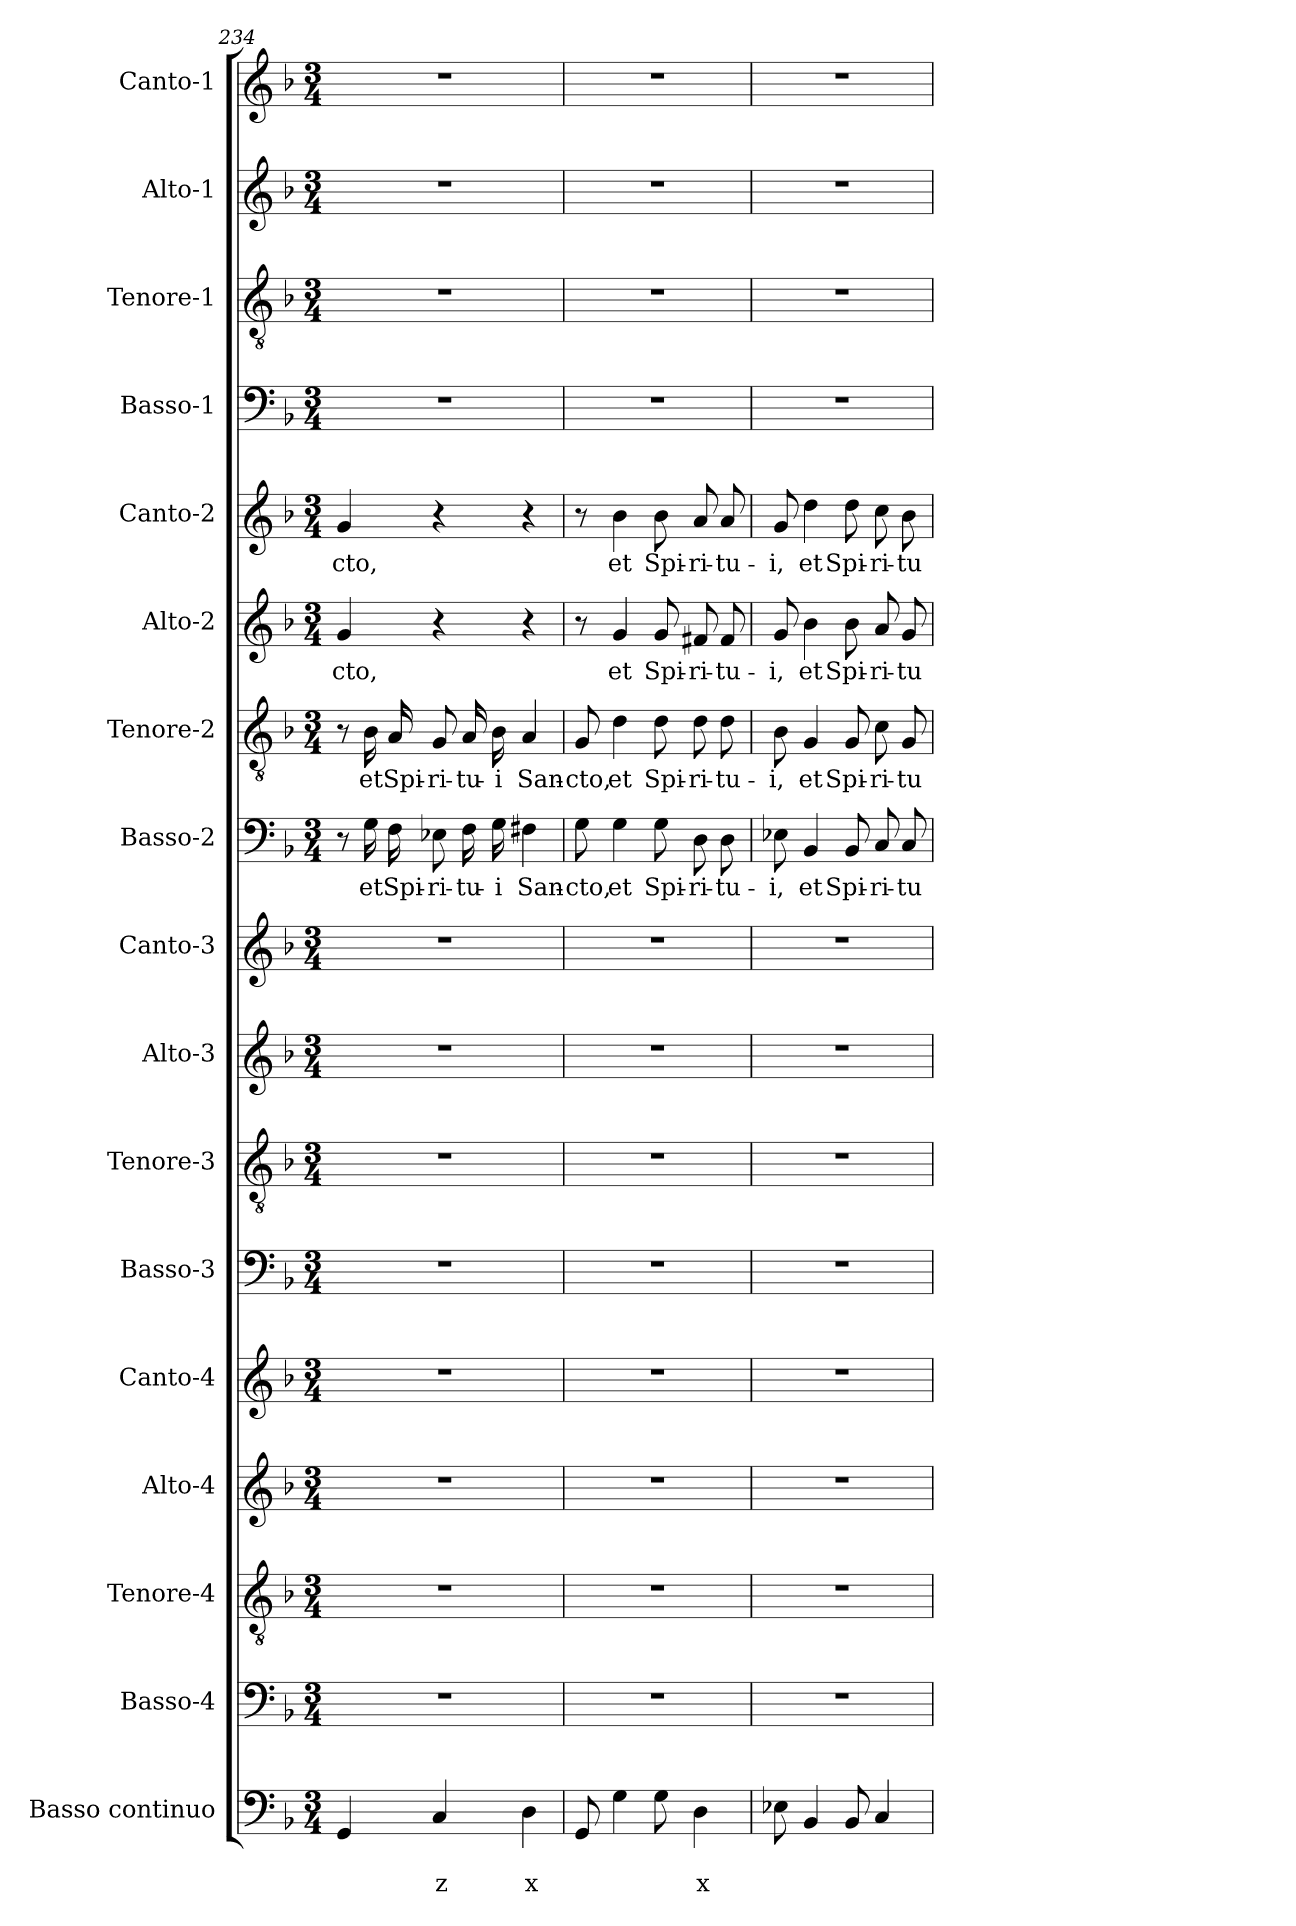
**kern	**text	**text	**kern	**kern	**kern	**kern	**kern	**kern	**kern	**kern	**kern	**text	**kern	**text	**kern	**text	**kern	**text	**kern	**kern	**kern	**kern
*part17	*part17	*part17	*part16	*part15	*part14	*part13	*part12	*part11	*part10	*part9	*part8	*part8	*part7	*part7	*part6	*part6	*part5	*part5	*part4	*part3	*part2	*part1
*staff17	*staff17	*staff17	*staff16	*staff15	*staff14	*staff13	*staff12	*staff11	*staff10	*staff9	*staff8	*staff8	*staff7	*staff7	*staff6	*staff6	*staff5	*staff5	*staff4	*staff3	*staff2	*staff1
*I"Basso continuo	*	*	*I"Basso-4	*I"Tenore-4	*I"Alto-4	*I"Canto-4	*I"Basso-3	*I"Tenore-3	*I"Alto-3	*I"Canto-3	*I"Basso-2	*	*I"Tenore-2	*	*I"Alto-2	*	*I"Canto-2	*	*I"Basso-1	*I"Tenore-1	*I"Alto-1	*I"Canto-1
*I'BC	*	*	*I'B4	*I'T4	*I'A4	*I'C4	*I'B3	*I'T3	*I'A3	*I'C3	*I'B2	*	*I'T2	*	*I'A2	*	*I'C2	*	*I'B1	*I'T1	*I'A1	*I'C1
*clefF4	*	*	*clefF4	*clefGv2	*clefG2	*clefG2	*clefF4	*clefGv2	*clefG2	*clefG2	*clefF4	*	*clefGv2	*	*clefG2	*	*clefG2	*	*clefF4	*clefGv2	*clefG2	*clefG2
*k[b-]	*	*	*k[b-]	*k[b-]	*k[b-]	*k[b-]	*k[b-]	*k[b-]	*k[b-]	*k[b-]	*k[b-]	*	*k[b-]	*	*k[b-]	*	*k[b-]	*	*k[b-]	*k[b-]	*k[b-]	*k[b-]
*F:	*	*	*F:	*F:	*F:	*F:	*F:	*F:	*F:	*F:	*F:	*	*F:	*	*F:	*	*F:	*	*F:	*F:	*F:	*F:
*M3/4	*	*	*M3/4	*M3/4	*M3/4	*M3/4	*M3/4	*M3/4	*M3/4	*M3/4	*M3/4	*	*M3/4	*	*M3/4	*	*M3/4	*	*M3/4	*M3/4	*M3/4	*M3/4
=234	=234	=234	=234	=234	=234	=234	=234	=234	=234	=234	=234	=234	=234	=234	=234	=234	=234	=234	=234	=234	=234	=234
!	!	!	!	!	!	!	!	!	!	!	!	!	!	!	!	!LO:LY:b	!	!	!	!	!	!
!	!	!	!	!	!	!	!	!	!	!	!	!	!	!	!	!	!	!LO:LY:b	!	!	!	!
4GG/	.	.	2.r	2.r	2.r	2.r	2.r	2.r	2.r	2.r	8r	.	8r	.	4g/	-cto,	4g/	-cto,	2.r	2.r	2.r	2.r
!	!	!	!	!	!	!	!	!	!	!	!	!LO:LY:b	!	!	!	!	!	!	!	!	!	!
!	!	!	!	!	!	!	!	!	!	!	!	!	!	!LO:LY:b	!	!	!	!	!	!	!	!
.	.	.	.	.	.	.	.	.	.	.	16G\	et	16B-\	et	.	.	.	.	.	.	.	.
!	!	!	!	!	!	!	!	!	!	!	!	!LO:LY:b	!	!	!	!	!	!	!	!	!	!
!	!	!	!	!	!	!	!	!	!	!	!	!	!	!LO:LY:b	!	!	!	!	!	!	!	!
.	.	.	.	.	.	.	.	.	.	.	16F\	Spi-	16A/	Spi-	.	.	.	.	.	.	.	.
!	!	!LO:LY:b	!	!	!	!	!	!	!	!	!	!	!	!	!	!	!	!	!	!	!	!
!	!	!	!	!	!	!	!	!	!	!	!	!LO:LY:b	!	!	!	!	!	!	!	!	!	!
!	!	!	!	!	!	!	!	!	!	!	!	!	!	!LO:LY:b	!	!	!	!	!	!	!	!
4C/	.	z	.	.	.	.	.	.	.	.	8E-X\	-ri-	8G/	-ri-	4r	.	4r	.	.	.	.	.
!	!	!	!	!	!	!	!	!	!	!	!	!LO:LY:b	!	!	!	!	!	!	!	!	!	!
!	!	!	!	!	!	!	!	!	!	!	!	!	!	!LO:LY:b	!	!	!	!	!	!	!	!
.	.	.	.	.	.	.	.	.	.	.	16F\	-tu-	16A/	-tu-	.	.	.	.	.	.	.	.
!	!	!	!	!	!	!	!	!	!	!	!	!LO:LY:b	!	!	!	!	!	!	!	!	!	!
!	!	!	!	!	!	!	!	!	!	!	!	!	!	!LO:LY:b	!	!	!	!	!	!	!	!
.	.	.	.	.	.	.	.	.	.	.	16G\	-i	16B-\	-i	.	.	.	.	.	.	.	.
!	!	!LO:LY:b	!	!	!	!	!	!	!	!	!	!	!	!	!	!	!	!	!	!	!	!
!	!	!	!	!	!	!	!	!	!	!	!	!LO:LY:b	!	!	!	!	!	!	!	!	!	!
!	!	!	!	!	!	!	!	!	!	!	!	!	!	!LO:LY:b	!	!	!	!	!	!	!	!
4D\	.	x	.	.	.	.	.	.	.	.	4F#X\	San-	4A/	San-	4r	.	4r	.	.	.	.	.
=235	=235	=235	=235	=235	=235	=235	=235	=235	=235	=235	=235	=235	=235	=235	=235	=235	=235	=235	=235	=235	=235	=235
!	!	!	!	!	!	!	!	!	!	!	!	!LO:LY:b	!	!	!	!	!	!	!	!	!	!
!	!	!	!	!	!	!	!	!	!	!	!	!	!	!LO:LY:b	!	!	!	!	!	!	!	!
8GG/	.	.	2.r	2.r	2.r	2.r	2.r	2.r	2.r	2.r	8G\	-cto,	8G/	-cto,	8r	.	8r	.	2.r	2.r	2.r	2.r
!	!	!	!	!	!	!	!	!	!	!	!	!LO:LY:b	!	!	!	!	!	!	!	!	!	!
!	!	!	!	!	!	!	!	!	!	!	!	!	!	!LO:LY:b	!	!	!	!	!	!	!	!
!	!	!	!	!	!	!	!	!	!	!	!	!	!	!	!	!LO:LY:b	!	!	!	!	!	!
!	!	!	!	!	!	!	!	!	!	!	!	!	!	!	!	!	!	!LO:LY:b	!	!	!	!
4G\	.	.	.	.	.	.	.	.	.	.	4G\	et	4d\	et	4g/	et	4b-\	et	.	.	.	.
!	!	!	!	!	!	!	!	!	!	!	!	!LO:LY:b	!	!	!	!	!	!	!	!	!	!
!	!	!	!	!	!	!	!	!	!	!	!	!	!	!LO:LY:b	!	!	!	!	!	!	!	!
!	!	!	!	!	!	!	!	!	!	!	!	!	!	!	!	!LO:LY:b	!	!	!	!	!	!
!	!	!	!	!	!	!	!	!	!	!	!	!	!	!	!	!	!	!LO:LY:b	!	!	!	!
8G\	.	.	.	.	.	.	.	.	.	.	8G\	Spi-	8d\	Spi-	8g/	Spi-	8b-\	Spi-	.	.	.	.
!	!	!LO:LY:b	!	!	!	!	!	!	!	!	!	!	!	!	!	!	!	!	!	!	!	!
!	!	!	!	!	!	!	!	!	!	!	!	!LO:LY:b	!	!	!	!	!	!	!	!	!	!
!	!	!	!	!	!	!	!	!	!	!	!	!	!	!LO:LY:b	!	!	!	!	!	!	!	!
!	!	!	!	!	!	!	!	!	!	!	!	!	!	!	!	!LO:LY:b	!	!	!	!	!	!
!	!	!	!	!	!	!	!	!	!	!	!	!	!	!	!	!	!	!LO:LY:b	!	!	!	!
4D\	.	x	.	.	.	.	.	.	.	.	8D\	-ri-	8d\	-ri-	8f#X/	-ri-	8a/	-ri-	.	.	.	.
!	!	!	!	!	!	!	!	!	!	!	!	!LO:LY:b	!	!	!	!	!	!	!	!	!	!
!	!	!	!	!	!	!	!	!	!	!	!	!	!	!LO:LY:b	!	!	!	!	!	!	!	!
!	!	!	!	!	!	!	!	!	!	!	!	!	!	!	!	!LO:LY:b	!	!	!	!	!	!
!	!	!	!	!	!	!	!	!	!	!	!	!	!	!	!	!	!	!LO:LY:b	!	!	!	!
.	.	.	.	.	.	.	.	.	.	.	8D\	-tu-	8d\	-tu-	8f#/	-tu-	8a/	-tu-	.	.	.	.
=236	=236	=236	=236	=236	=236	=236	=236	=236	=236	=236	=236	=236	=236	=236	=236	=236	=236	=236	=236	=236	=236	=236
!	!	!	!	!	!	!	!	!	!	!	!	!LO:LY:b	!	!	!	!	!	!	!	!	!	!
!	!	!	!	!	!	!	!	!	!	!	!	!	!	!LO:LY:b	!	!	!	!	!	!	!	!
!	!	!	!	!	!	!	!	!	!	!	!	!	!	!	!	!LO:LY:b	!	!	!	!	!	!
!	!	!	!	!	!	!	!	!	!	!	!	!	!	!	!	!	!	!LO:LY:b	!	!	!	!
8E-X\	.	.	2.r	2.r	2.r	2.r	2.r	2.r	2.r	2.r	8E-X\	-i,	8B-\	-i,	8g/	-i,	8g/	-i,	2.r	2.r	2.r	2.r
!	!	!	!	!	!	!	!	!	!	!	!	!LO:LY:b	!	!	!	!	!	!	!	!	!	!
!	!	!	!	!	!	!	!	!	!	!	!	!	!	!LO:LY:b	!	!	!	!	!	!	!	!
!	!	!	!	!	!	!	!	!	!	!	!	!	!	!	!	!LO:LY:b	!	!	!	!	!	!
!	!	!	!	!	!	!	!	!	!	!	!	!	!	!	!	!	!	!LO:LY:b	!	!	!	!
4BB-/	.	.	.	.	.	.	.	.	.	.	4BB-/	et	4G/	et	4b-\	et	4dd\	et	.	.	.	.
!	!	!	!	!	!	!	!	!	!	!	!	!LO:LY:b	!	!	!	!	!	!	!	!	!	!
!	!	!	!	!	!	!	!	!	!	!	!	!	!	!LO:LY:b	!	!	!	!	!	!	!	!
!	!	!	!	!	!	!	!	!	!	!	!	!	!	!	!	!LO:LY:b	!	!	!	!	!	!
!	!	!	!	!	!	!	!	!	!	!	!	!	!	!	!	!	!	!LO:LY:b	!	!	!	!
8BB-/	.	.	.	.	.	.	.	.	.	.	8BB-/	Spi-	8G/	Spi-	8b-\	Spi-	8dd\	Spi-	.	.	.	.
!	!	!	!	!	!	!	!	!	!	!	!	!LO:LY:b	!	!	!	!	!	!	!	!	!	!
!	!	!	!	!	!	!	!	!	!	!	!	!	!	!LO:LY:b	!	!	!	!	!	!	!	!
!	!	!	!	!	!	!	!	!	!	!	!	!	!	!	!	!LO:LY:b	!	!	!	!	!	!
!	!	!	!	!	!	!	!	!	!	!	!	!	!	!	!	!	!	!LO:LY:b	!	!	!	!
4C/	.	.	.	.	.	.	.	.	.	.	8C/	-ri-	8c\	-ri-	8a/	-ri-	8cc\	-ri-	.	.	.	.
!	!	!	!	!	!	!	!	!	!	!	!	!LO:LY:b	!	!	!	!	!	!	!	!	!	!
!	!	!	!	!	!	!	!	!	!	!	!	!	!	!LO:LY:b	!	!	!	!	!	!	!	!
!	!	!	!	!	!	!	!	!	!	!	!	!	!	!	!	!LO:LY:b	!	!	!	!	!	!
!	!	!	!	!	!	!	!	!	!	!	!	!	!	!	!	!	!	!LO:LY:b	!	!	!	!
.	.	.	.	.	.	.	.	.	.	.	8C/	-tu-	8G/	-tu-	8g/	-tu-	8b-\	-tu-	.	.	.	.
=	=	=	=	=	=	=	=	=	=	=	=	=	=	=	=	=	=	=	=	=	=	=
*-	*-	*-	*-	*-	*-	*-	*-	*-	*-	*-	*-	*-	*-	*-	*-	*-	*-	*-	*-	*-	*-	*-
